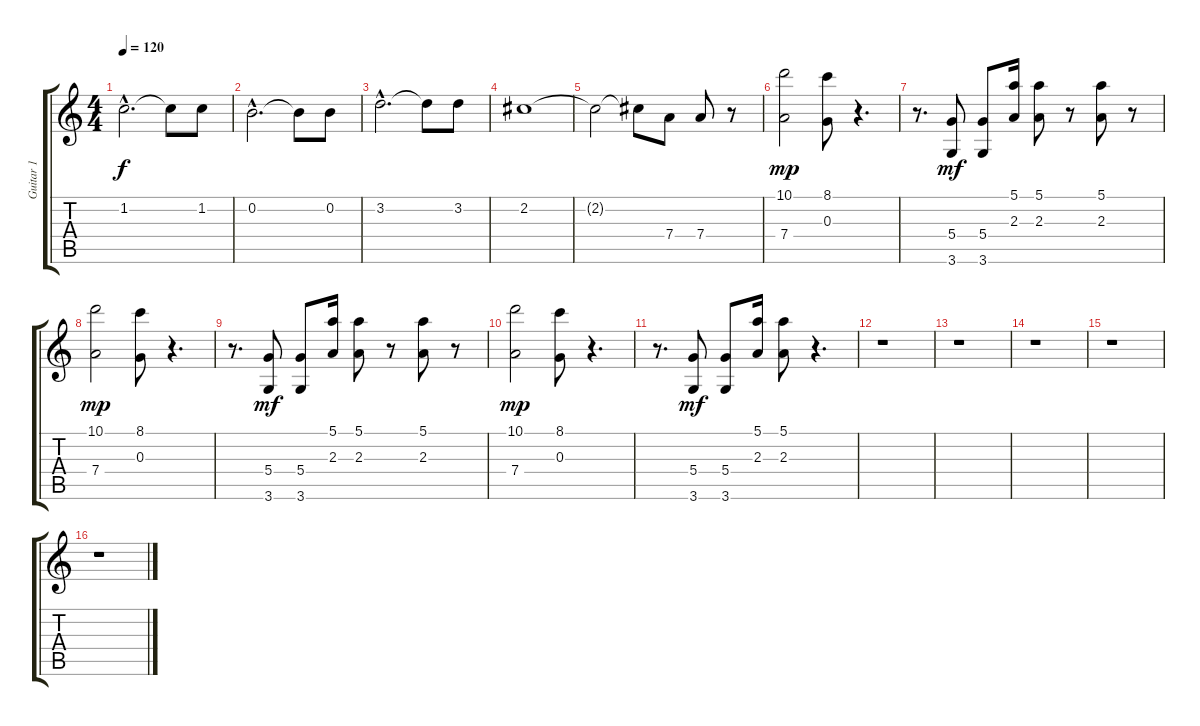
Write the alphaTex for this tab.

\track ("Guitar 1" "Guitar 1") {instrument overdrivenguitar}
\staff {score tabs}
\tuning (E4 B3 G3 D3 A2 E2) {hide}
\ts (4 4)
\tempo 120
\clef g2
\ks c
1.2{hac}.2{d dy f} 1.2{t}.8 1.2.8 |
0.2{hac}.2{d} 0.2{t}.8 0.2.8 |
3.2{hac}.2{d} 3.2{t}.8 3.2.8 |
2.2.1 |
2.2{t}.2 2.2{t}.8 7.4.8 7.4.8 r.8 |
(10.1 7.4).2{dy mp} (8.1 0.3).8 r.4{d} |
r.8{d} (5.4 3.6).8{dy mf} (5.4 3.6).8 (5.1 2.3).16 (5.1 2.3).8 r.8 (5.1 2.3).8 r.8 |
(10.1 7.4).2{dy mp} (8.1 0.3).8 r.4{d} |
r.8{d} (5.4 3.6).8{dy mf} (5.4 3.6).8 (5.1 2.3).16 (5.1 2.3).8 r.8 (5.1 2.3).8 r.8 |
(10.1 7.4).2{dy mp} (8.1 0.3).8 r.4{d} |
r.8{d} (5.4 3.6).8{dy mf} (5.4 3.6).8 (5.1 2.3).16 (5.1 2.3).8 r.4{d} |
r.1 |
r.1 |
r.1 |
r.1 |
r.1
